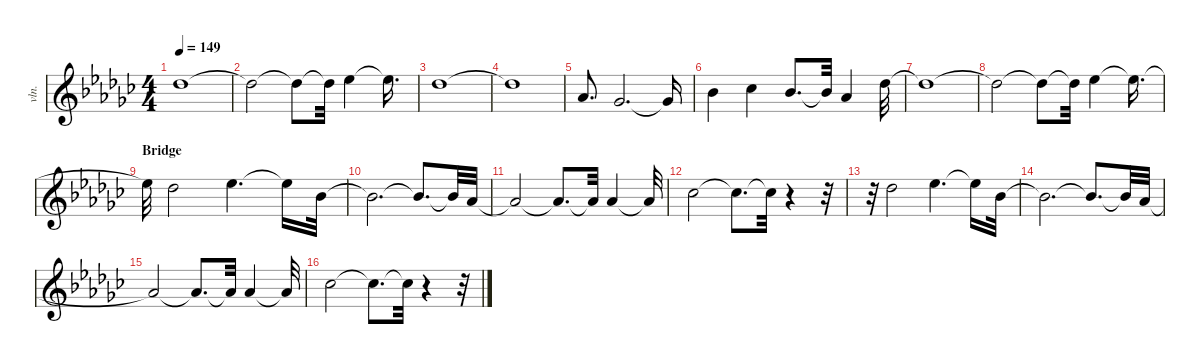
\defaultSystemsLayout 4
\hideDynamics
\bracketExtendMode nobrackets
\otherSystemsTrackNameOrientation horizontal
\track ("Keyboards 1-hid" "vln.") {defaultSystemsLayout 4 instrument stringensemble1}
\staff {score}
\tuning (Eb4 Bb3 Gb3 Db3 Ab2 Eb2)
\ts (4 4)
\tempo 149
\clef g2
\ks gb
10.1{t acc b}.1{dy fff beam Down} |
10.1{t acc b}.2{beam Down} 10.1{t acc b}.8{beam Down} 10.1{t acc b}.32{beam Down} 12.1{acc b}.4{beam Down} 12.1{t acc b}.16{d beam Down} |
10.1{acc b}.1{beam Down} |
10.1{t acc b}.1{beam Down} |
5.1{acc b}.8{d beam Up} 3.1{acc b}.2{d beam Up} 3.1{t acc b}.16{beam Up} |
7.1{acc b}.4{beam Down} 8.1{acc b}.4{beam Down} 7.1{acc b}.8{d beam Up} 7.1{t acc b}.32{beam Up} 5.1{acc b}.4{beam Up} 10.1{acc b}.32{beam Down} |
10.1{t acc b}.1{beam Down} |
10.1{t acc b}.2{beam Down} 10.1{t acc b}.8{beam Down} 10.1{t acc b}.32{beam Down} 12.1{acc b}.4{beam Down} 12.1{t acc b}.16{d beam Down} |
\section ("" "Bridge")
12.1{t acc b}.32{beam Down} 10.1{acc b}.2{beam Down} 12.1{acc b}.4{d beam Down} 12.1{t acc b}.16{beam Down} 12.2{acc b}.32{beam Down} |
12.2{t acc b}.2{d beam Down} 12.2{t acc b}.8{d beam Up} 12.2{t acc b}.32{beam Up} 5.1{acc b}.32{beam Up} |
5.1{t acc b}.2{beam Up} 5.1{t acc b}.8{d beam Up} 5.1{t acc b}.32{beam Up} 5.1{acc b}.4{beam Up} 5.1{t acc b}.32{beam Up} |
8.1{acc b}.2{beam Down} 8.1{t acc b}.8{d beam Down} 8.1{t acc b}.32{beam Down} r.4{beam Down} r.32{beam Down} |
r.32{beam Down} 10.1{acc b}.2{beam Down} 12.1{acc b}.4{d beam Down} 12.1{t acc b}.16{beam Down} 12.2{acc b}.32{beam Down} |
12.2{t acc b}.2{d beam Down} 12.2{t acc b}.8{d beam Up} 12.2{t acc b}.32{beam Up} 5.1{acc b}.32{beam Up} |
5.1{t acc b}.2{beam Up} 5.1{t acc b}.8{d beam Up} 5.1{t acc b}.32{beam Up} 5.1{acc b}.4{beam Up} 5.1{t acc b}.32{beam Up} |
8.1{acc b}.2{beam Down} 8.1{t acc b}.8{d beam Down} 8.1{t acc b}.32{beam Down} r.4{beam Down} r.32{beam Down}
